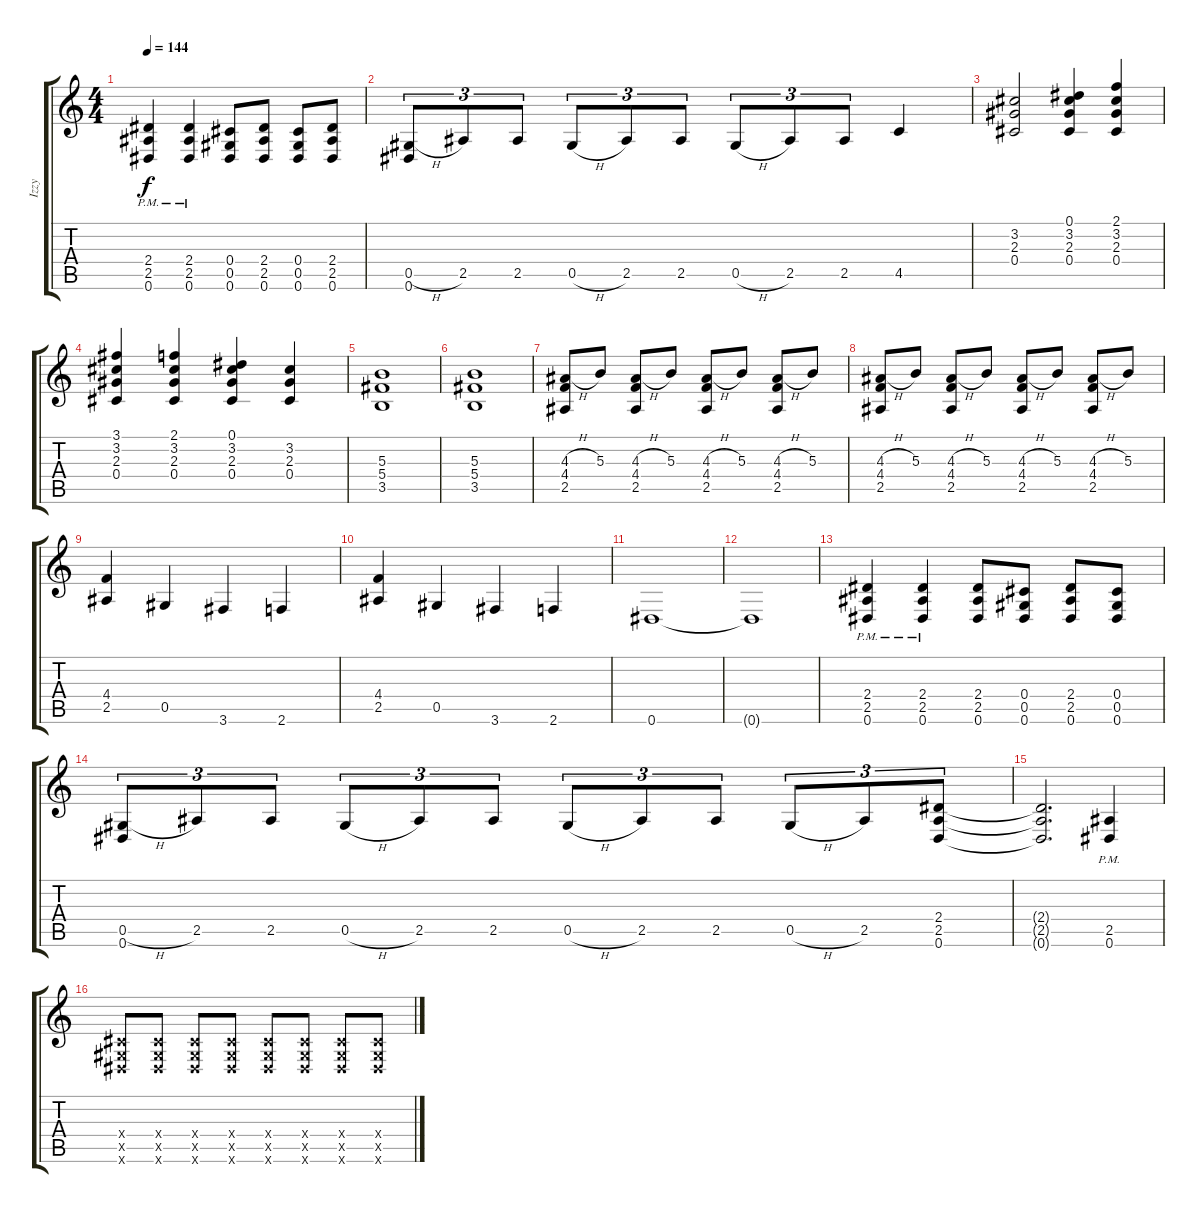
\track ("Izzy" "Izzy") {instrument overdrivenguitar}
\staff {score tabs}
\tuning (Eb4 Bb3 Gb3 Db3 Ab2 Eb2) {hide}
\ts (4 4)
\tempo 144
\clef g2
\ks c
(2.4{pm} 2.5{pm} 0.6{pm}).4{dy f} (2.4{pm} 2.5{pm} 0.6{pm}).4 (0.4 0.5 0.6).8 (2.4 2.5 0.6).8 (0.4 0.5 0.6).8 (2.4 2.5 0.6).8 |
(0.5{h} 0.6).8{tu (3 2)} 2.5.8{tu (3 2)} 2.5.8{tu (3 2)} 0.5{h}.8{tu (3 2)} 2.5.8{tu (3 2)} 2.5.8{tu (3 2)} 0.5{h}.8{tu (3 2)} 2.5.8{tu (3 2)} 2.5.8{tu (3 2)} 4.5.4 |
(3.2 2.3 0.4).2 (0.1 3.2 2.3 0.4).4 (2.1 3.2 2.3 0.4).4 |
(3.1 3.2 2.3 0.4).4 (2.1 3.2 2.3 0.4).4 (0.1 3.2 2.3 0.4).4 (3.2 2.3 0.4).4 |
(5.3 5.4 3.5).1 |
(5.3 5.4 3.5).1 |
(4.3{h} 4.4 2.5).8 5.3.8 (4.3{h} 4.4 2.5).8 5.3.8 (4.3{h} 4.4 2.5).8 5.3.8 (4.3{h} 4.4 2.5).8 5.3.8 |
(4.3{h} 4.4 2.5).8 5.3.8 (4.3{h} 4.4 2.5).8 5.3.8 (4.3{h} 4.4 2.5).8 5.3.8 (4.3{h} 4.4 2.5).8 5.3.8 |
(4.4 2.5).4 0.5.4 3.6.4 2.6.4 |
(4.4 2.5).4 0.5.4 3.6.4 2.6.4 |
0.6.1 |
0.6{t}.1 |
(2.4{pm} 2.5{pm} 0.6{pm}).4 (2.4{pm} 2.5{pm} 0.6{pm}).4 (2.4 2.5 0.6).8 (0.4 0.5 0.6).8 (2.4 2.5 0.6).8 (0.4 0.5 0.6).8 |
(0.5{h} 0.6).8{tu (3 2)} 2.5.8{tu (3 2)} 2.5.8{tu (3 2)} 0.5{h}.8{tu (3 2)} 2.5.8{tu (3 2)} 2.5.8{tu (3 2)} 0.5{h}.8{tu (3 2)} 2.5.8{tu (3 2)} 2.5.8{tu (3 2)} 0.5{h}.8{tu (3 2)} 2.5.8{tu (3 2)} (2.4 2.5 0.6).8{tu (3 2)} |
(2.4{t} 2.5{t} 0.6{t}).2{d} (2.5{pm} 0.6{pm}).4 |
(0.4{x} 0.5{x} 0.6{x}).8 (0.4{x} 0.5{x} 0.6{x}).8 (0.4{x} 0.5{x} 0.6{x}).8 (0.4{x} 0.5{x} 0.6{x}).8 (0.4{x} 0.5{x} 0.6{x}).8 (0.4{x} 0.5{x} 0.6{x}).8 (0.4{x} 0.5{x} 0.6{x}).8 (0.4{x} 0.5{x} 0.6{x}).8
